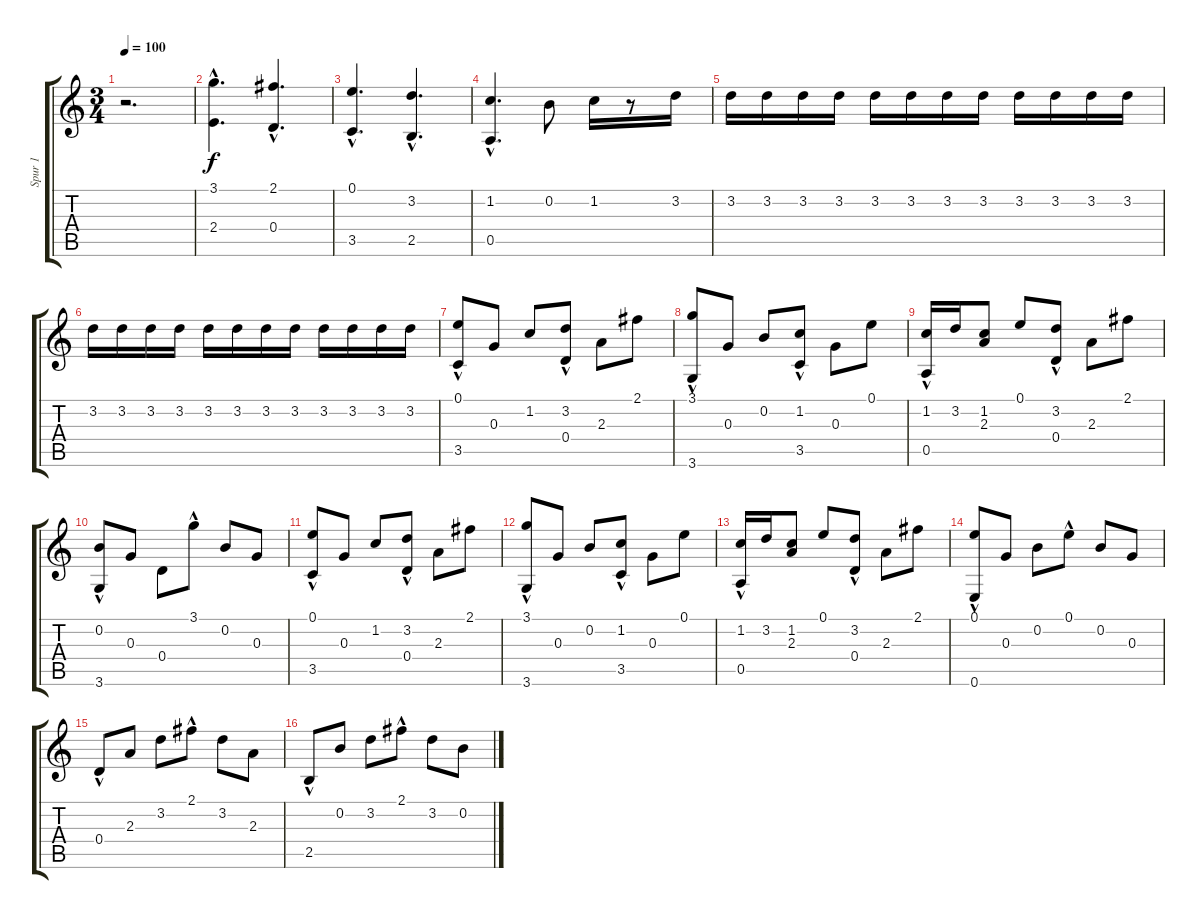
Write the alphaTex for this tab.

\track ("Spur 1" "Spur 1") {instrument electricguitarmuted}
\staff {score tabs}
\tuning (E4 B3 G3 D3 A2 E2) {hide}
\ts (3 4)
\tempo 100
\clef g2
\ks c
r.2{d dy f instrument electricguitarmuted} |
(3.1{hac} 2.4{hac}).4{d} (2.1{hac} 0.4{hac}).4{d} |
(0.1{hac} 3.5{hac}).4{d} (3.2{hac} 2.5{hac}).4{d} |
(1.2{hac} 0.5{hac}).4{d} 0.2.8 1.2.16 r.8 3.2.16 |
3.2.16{volume 12} 3.2.16{volume 11} 3.2.16{volume 10} 3.2.16{volume 9} 3.2.16{volume 8} 3.2.16{volume 7} 3.2.16{volume 6} 3.2.16{volume 6} 3.2.16{volume 5} 3.2.16{volume 4} 3.2.16{volume 3} 3.2.16{volume 2} |
3.2.16{volume 1} 3.2.16 3.2.16{volume 1} 3.2.16 3.2.16{volume 1} 3.2.16 3.2.16{volume 1} 3.2.16{volume 1} 3.2.16 3.2.16{volume 1} 3.2.16 3.2.16{volume 0} |
(0.1{hac} 3.5{hac}).8{volume 12} 0.3.8 1.2.8 (3.2{hac} 0.4{hac}).8 2.3.8 2.1.8 |
(3.1{hac} 3.6{hac}).8 0.3.8 0.2.8 (1.2 3.5{hac}).8 0.3.8 0.1.8 |
(1.2 0.5{hac}).16 3.2.16 (1.2 2.3).8 0.1.8 (3.2{hac} 0.4{hac}).8 2.3.8 2.1.8 |
(0.2 3.6{hac}).8 0.3.8 0.4.8 3.1{hac}.8 0.2.8 0.3.8 |
(0.1{hac} 3.5{hac}).8 0.3.8 1.2.8 (3.2{hac} 0.4{hac}).8 2.3.8 2.1.8 |
(3.1{hac} 3.6{hac}).8 0.3.8 0.2.8 (1.2{hac} 3.5{hac}).8 0.3.8 0.1.8 |
(1.2 0.5{hac}).16 3.2.16 (1.2 2.3).8 0.1.8 (3.2{hac} 0.4{hac}).8 2.3.8 2.1.8 |
(0.1{hac} 0.6{hac}).8 0.3.8 0.2.8 0.1{hac}.8 0.2.8 0.3.8 |
0.4{hac}.8 2.3.8 3.2.8 2.1{hac}.8 3.2.8 2.3.8 |
2.5{hac}.8 0.2.8 3.2.8 2.1{hac}.8 3.2.8 0.2.8
